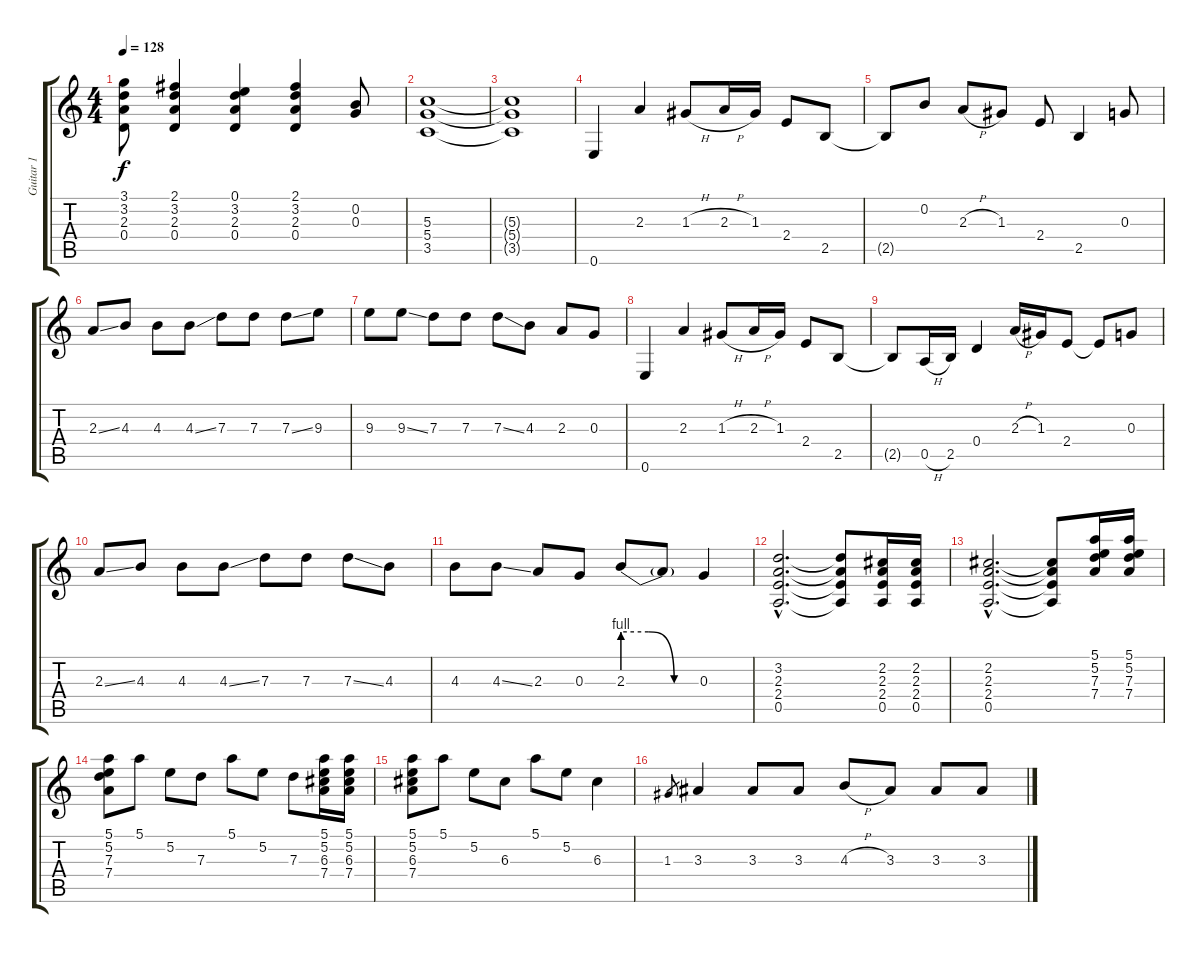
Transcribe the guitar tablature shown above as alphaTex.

\track ("Guitar 1" "Guitar 1") {instrument overdrivenguitar}
\staff {score tabs}
\tuning (E4 B3 G3 D3 A2 E2) {hide}
\ts (4 4)
\tempo 128
\clef g2
\ks c
(3.1{t} 3.2{t} 2.3{t} 0.4{t}).8{dy f} (2.1 3.2 2.3 0.4).4 (0.1 3.2 2.3 0.4).4 (2.1 3.2 2.3 0.4).4 (0.2 0.3).8 |
(5.3 5.4 3.5).1 |
(5.3{t} 5.4{t} 3.5{t}).1 |
0.6.4 2.3.4 1.3{h}.8 2.3{h}.16 1.3.16 2.4.8 2.5.8 |
2.5{t}.8 0.2.8 2.3{h}.8 1.3.8 2.4.8 2.5.4 0.3.8 |
2.3{ss}.8 4.3.8 4.3.8 4.3{ss}.8 7.3.8 7.3.8 7.3{ss}.8 9.3.8 |
9.3.8 9.3{ss}.8 7.3.8 7.3.8 7.3{ss}.8 4.3.8 2.3.8 0.3.8 |
0.6.4 2.3.4 1.3{h}.8 2.3{h}.16 1.3.16 2.4.8 2.5.8 |
2.5{t}.8 0.5{h}.16 2.5.16 0.4.4 2.3{h}.16 1.3.16 2.4.8 2.4{t}.8 0.3.8 |
2.3{ss}.8 4.3.8 4.3.8 4.3{ss}.8 7.3.8 7.3.8 7.3{ss}.8 4.3.8 |
4.3.8 4.3{ss}.8 2.3.8 0.3.8 2.3{be (custom 0 4 20 4 40 0 60 0)}.8 2.3{t}.8 0.3.4 |
(3.2{hac} 2.3{hac} 2.4{hac} 0.5{hac}).2{d} (3.2{t} 2.3{t} 2.4{t} 0.5{t}).8 (2.2 2.3 2.4 0.5).16 (2.2 2.3 2.4 0.5).16 |
(2.2{hac} 2.3{hac} 2.4{hac} 0.5{hac}).2{d} (2.2{t} 2.3{t} 2.4{t} 0.5{t}).8 (5.1 5.2 7.3 7.4).16 (5.1 5.2 7.3 7.4).16 |
(5.1 5.2 7.3 7.4).8 5.1.8 5.2.8 7.3.8 5.1.8 5.2.8 7.3.8 (5.1 5.2 6.3 7.4).16 (5.1 5.2 6.3 7.4).16 |
(5.1 5.2 6.3 7.4).8 5.1.8 5.2.8 6.3.8 5.1.8 5.2.8 6.3.4 |
1.3.8{gr} 3.3.4 3.3.8 3.3.8 4.3{h}.8 3.3.8 3.3.8 3.3.8
